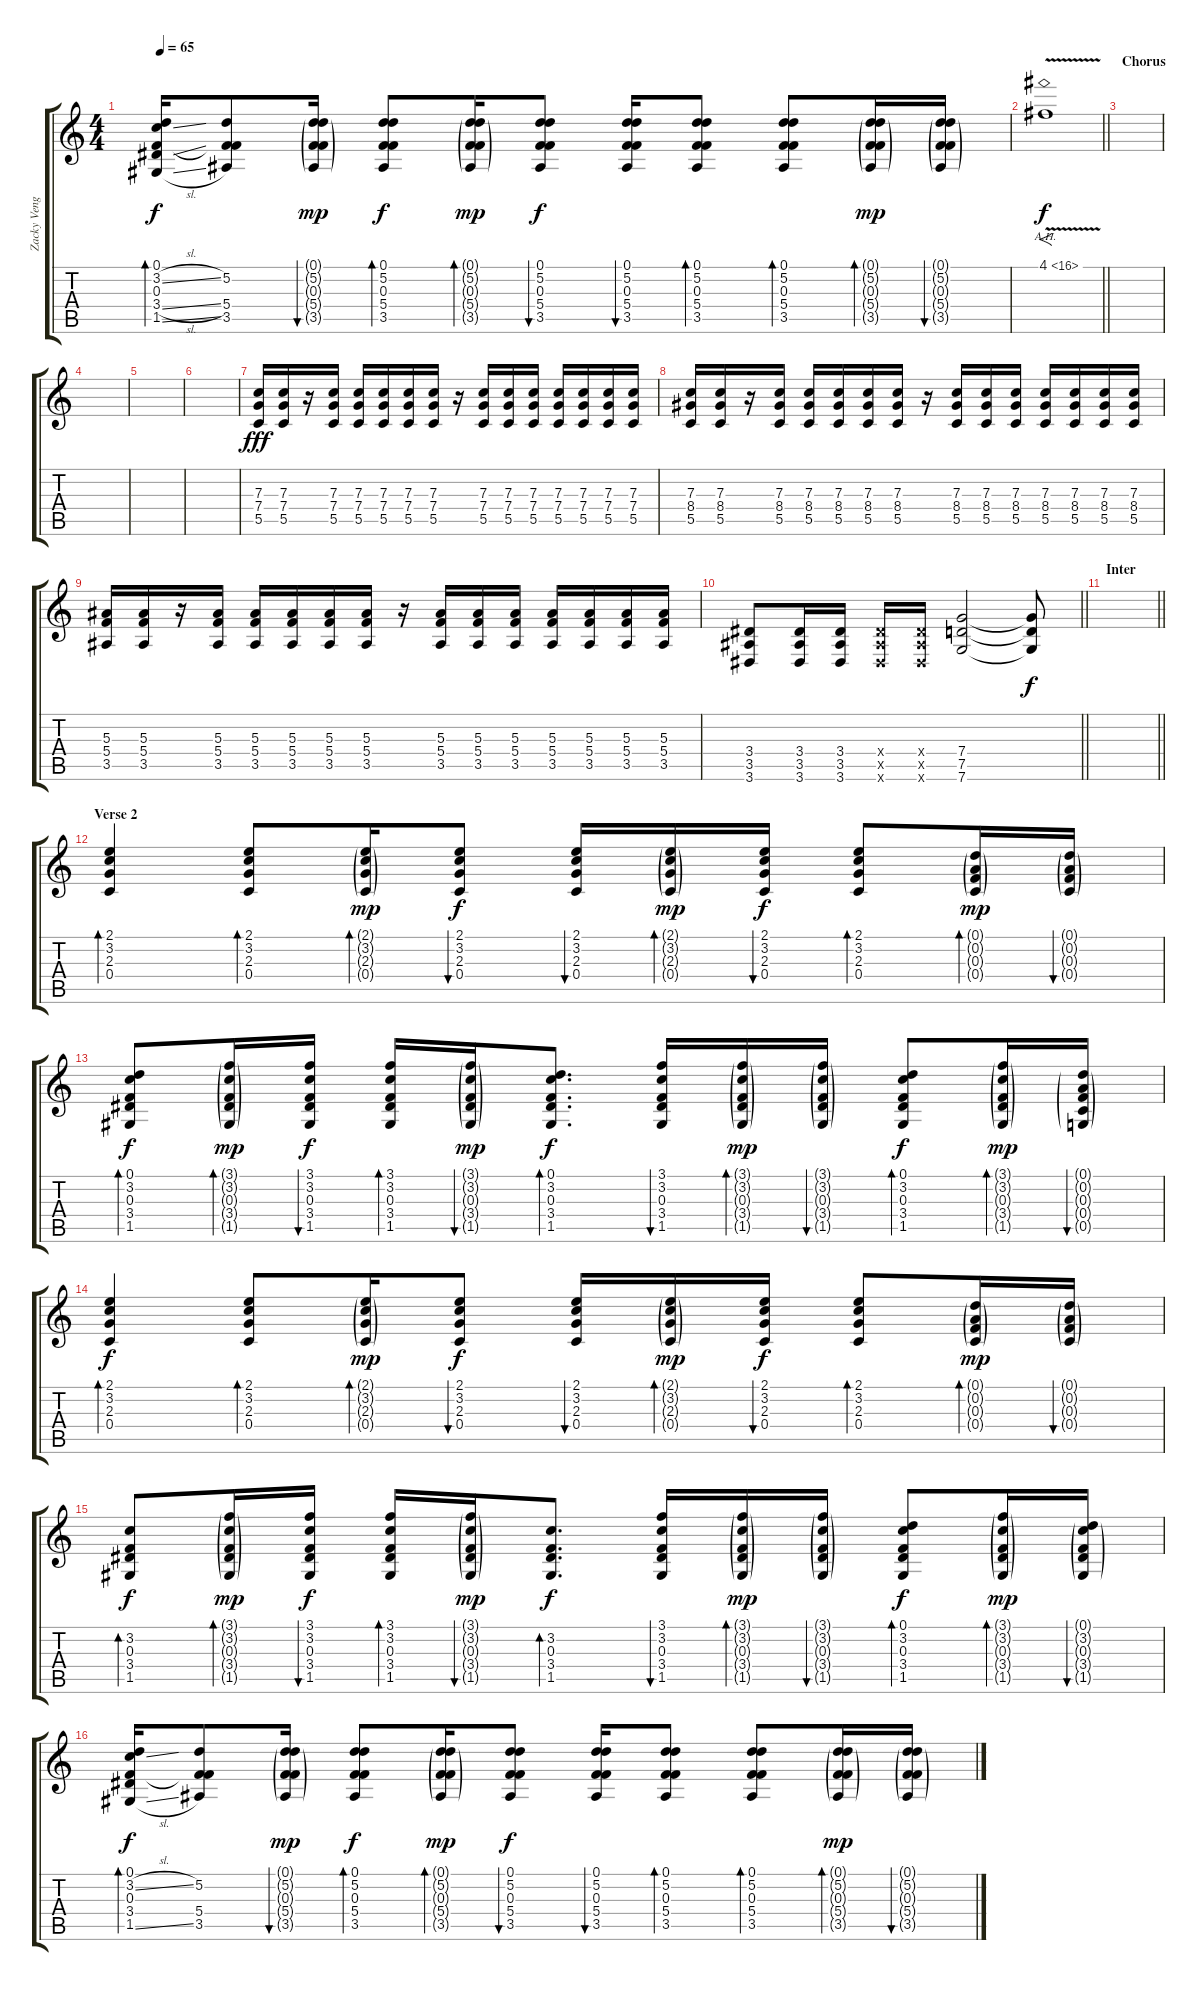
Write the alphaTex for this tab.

\track ("Zacky Vengeance [Overdubbed Guitar]" "Zacky Veng") {instrument distortionguitar}
\staff {score tabs}
\tuning (D4 A3 F3 C3 G2 C2) {hide}
\ts (4 4)
\tempo 65
\clef g2
\ks c
(0.1 3.2{sl} 0.3 3.4{sl} 1.5{sl}).16{bd 30 dy f} (5.2 0.3{t} 5.4 3.5).8 (0.1{g} 5.2{g} 0.3{g} 5.4{g} 3.5{g}).16{bu 30 dy mp} (0.1 5.2 0.3 5.4 3.5).8{bd 30 dy f} (0.1{g} 5.2{g} 0.3{g} 5.4{g} 3.5{g}).16{bd 30 dy mp} (0.1 5.2 0.3 5.4 3.5).8{bu 30 dy f} (0.1 5.2 0.3 5.4 3.5).16{bu 30} (0.1 5.2 0.3 5.4 3.5).8{bd 30} (0.1 5.2 0.3 5.4 3.5).8{bd 30} (0.1{g} 5.2{g} 0.3{g} 5.4{g} 3.5{g}).16{bd 30 dy mp} (0.1{g} 5.2{g} 0.3{g} 5.4{g} 3.5{g}).16{bu 30} |
\barLineRight lightlight
4.1{ah 12 v}.1{f dy f volume 11 instrument distortionguitar} |
\section ("" "Chorus")
|
|
|
|
(7.3 7.4 5.5).16{dy fff instrument overdrivenguitar} (7.3 7.4 5.5).16 r.16 (7.3 7.4 5.5).16 (7.3 7.4 5.5).16 (7.3 7.4 5.5).16 (7.3 7.4 5.5).16 (7.3 7.4 5.5).16 r.16 (7.3 7.4 5.5).16 (7.3 7.4 5.5).16 (7.3 7.4 5.5).16 (7.3 7.4 5.5).16 (7.3 7.4 5.5).16 (7.3 7.4 5.5).16 (7.3 7.4 5.5).16 |
(7.3 8.4 5.5).16 (7.3 8.4 5.5).16 r.16 (7.3 8.4 5.5).16 (7.3 8.4 5.5).16 (7.3 8.4 5.5).16 (7.3 8.4 5.5).16 (7.3 8.4 5.5).16 r.16 (7.3 8.4 5.5).16 (7.3 8.4 5.5).16 (7.3 8.4 5.5).16 (7.3 8.4 5.5).16 (7.3 8.4 5.5).16 (7.3 8.4 5.5).16 (7.3 8.4 5.5).16 |
(5.3 5.4 3.5).16 (5.3 5.4 3.5).16 r.16 (5.3 5.4 3.5).16 (5.3 5.4 3.5).16 (5.3 5.4 3.5).16 (5.3 5.4 3.5).16 (5.3 5.4 3.5).16 r.16 (5.3 5.4 3.5).16 (5.3 5.4 3.5).16 (5.3 5.4 3.5).16 (5.3 5.4 3.5).16 (5.3 5.4 3.5).16 (5.3 5.4 3.5).16 (5.3 5.4 3.5).16 |
\barLineRight lightlight
(3.4 3.5 3.6).8 (3.4 3.5 3.6).16 (3.4 3.5 3.6).16 (3.4{x} 3.5{x} 3.6{x}).16 (3.4{x} 3.5{x} 3.6{x}).16 (7.4 7.5 7.6).2 (7.4{t} 7.5{t} 7.6{t}).8{dy f} |
\section ("" "Inter")
\barLineRight lightlight
|
\section ("" "Verse 2")
(2.1 3.2 2.3 0.4).4{bd 60 instrument electricguitarclean} (2.1 3.2 2.3 0.4).8{bd 30} (2.1{g} 3.2{g} 2.3{g} 0.4{g}).16{bd 30 dy mp} (2.1 3.2 2.3 0.4).8{bu 30 dy f} (2.1 3.2 2.3 0.4).16{bu 30} (2.1{g} 3.2{g} 2.3{g} 0.4{g}).16{bd 30 dy mp} (2.1 3.2 2.3 0.4).16{bu 30 dy f} (2.1 3.2 2.3 0.4).8{bd 30} (0.1{g} 0.2{g} 0.3{g} 0.4{g}).16{bd 30 dy mp} (0.1{g} 0.2{g} 0.3{g} 0.4{g}).16{bu 30} |
(0.1 3.2 0.3 3.4 1.5).8{bd 30 dy f} (3.1{g} 3.2{g} 0.3{g} 3.4{g} 1.5{g}).16{bd 30 dy mp} (3.1 3.2 0.3 3.4 1.5).16{bu 30 dy f} (3.1 3.2 0.3 3.4 1.5).16{bd 30} (3.1{g} 3.2{g} 0.3{g} 3.4{g} 1.5{g}).16{bu 30 dy mp} (0.1 3.2 0.3 3.4 1.5).8{d bd 30 dy f} (3.1 3.2 0.3 3.4 1.5).16{bu 30} (3.1{g} 3.2{g} 0.3{g} 3.4{g} 1.5{g}).16{bd 30 dy mp} (3.1{g} 3.2{g} 0.3{g} 3.4{g} 1.5{g}).16{bu 30} (0.1 3.2 0.3 3.4 1.5).8{bd 30 dy f} (3.1{g} 3.2{g} 0.3{g} 3.4{g} 1.5{g}).16{bd 30 dy mp} (0.1{g} 0.2{g} 0.3{g} 0.4{g} 0.5{g}).16{bu 30} |
(2.1 3.2 2.3 0.4).4{bd 60 dy f} (2.1 3.2 2.3 0.4).8{bd 30} (2.1{g} 3.2{g} 2.3{g} 0.4{g}).16{bd 30 dy mp} (2.1 3.2 2.3 0.4).8{bu 30 dy f} (2.1 3.2 2.3 0.4).16{bu 30} (2.1{g} 3.2{g} 2.3{g} 0.4{g}).16{bd 30 dy mp} (2.1 3.2 2.3 0.4).16{bu 30 dy f} (2.1 3.2 2.3 0.4).8{bd 30} (0.1{g} 0.2{g} 0.3{g} 0.4{g}).16{bd 30 dy mp} (0.1{g} 0.2{g} 0.3{g} 0.4{g}).16{bu 30} |
(3.2 0.3 3.4 1.5).8{bd 30 dy f} (3.1{g} 3.2{g} 0.3{g} 3.4{g} 1.5{g}).16{bd 30 dy mp} (3.1 3.2 0.3 3.4 1.5).16{bu 30 dy f} (3.1 3.2 0.3 3.4 1.5).16{bd 30} (3.1{g} 3.2{g} 0.3{g} 3.4{g} 1.5{g}).16{bu 30 dy mp} (3.2 0.3 3.4 1.5).8{d bd 30 dy f} (3.1 3.2 0.3 3.4 1.5).16{bu 30} (3.1{g} 3.2{g} 0.3{g} 3.4{g} 1.5{g}).16{bd 30 dy mp} (3.1{g} 3.2{g} 0.3{g} 3.4{g} 1.5{g}).16{bu 30} (0.1 3.2 0.3 3.4 1.5).8{bd 30 dy f} (3.1{g} 3.2{g} 0.3{g} 3.4{g} 1.5{g}).16{bd 30 dy mp} (0.1{g} 3.2{g} 0.3{g} 3.4{g} 1.5{g}).16{bu 30} |
(0.1 3.2{sl} 0.3 3.4 1.5{sl}).16{bd 30 dy f} (5.2 0.3{t} 5.4 3.5).8 (0.1{g} 5.2{g} 0.3{g} 5.4{g} 3.5{g}).16{bu 30 dy mp} (0.1 5.2 0.3 5.4 3.5).8{bd 30 dy f} (0.1{g} 5.2{g} 0.3{g} 5.4{g} 3.5{g}).16{bd 30 dy mp} (0.1 5.2 0.3 5.4 3.5).8{bu 30 dy f} (0.1 5.2 0.3 5.4 3.5).16{bu 30} (0.1 5.2 0.3 5.4 3.5).8{bd 30} (0.1 5.2 0.3 5.4 3.5).8{bd 30} (0.1{g} 5.2{g} 0.3{g} 5.4{g} 3.5{g}).16{bd 30 dy mp} (0.1{g} 5.2{g} 0.3{g} 5.4{g} 3.5{g}).16{bu 30}
